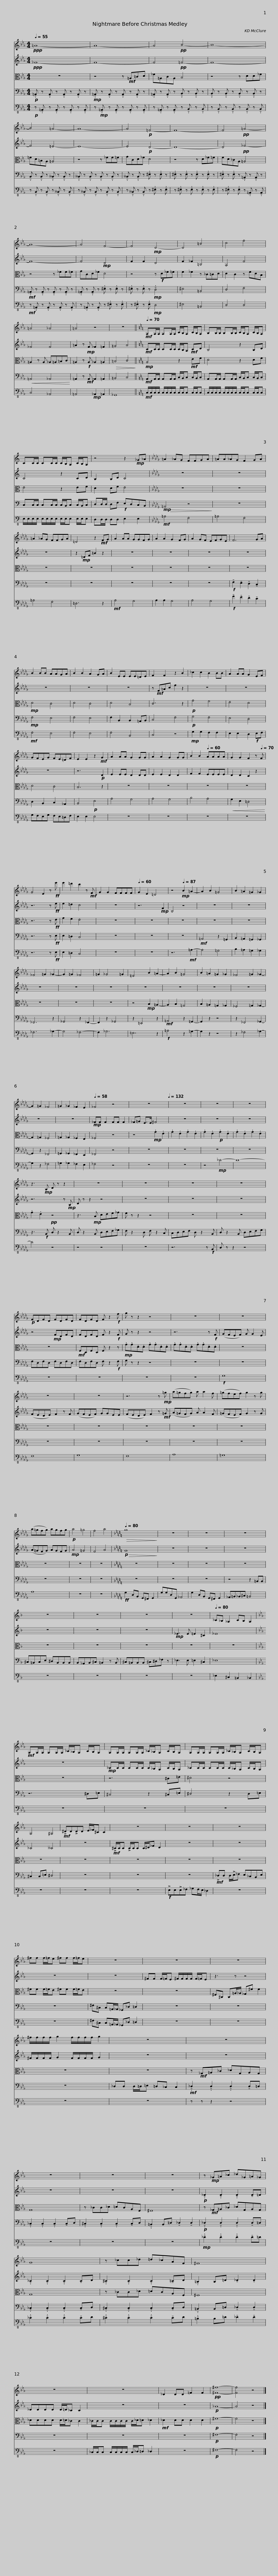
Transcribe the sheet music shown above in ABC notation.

X:1
%%score 1 2 3 4 5
L:1/8
Q:1/4=55
M:4/4
I:linebreak $
K:Eb
V:1 treble
V:2 treble
V:3 alto
V:4 bass
V:5 bass-8
V:1
!ppp! =A8- | A8- | A4!pp! B4- |$ B8- | B4 =A4- | %5
 A8- |$ A4!p! =F4- | F8- | F4!pp! =A4- |$ A8- | %10
 A4 F4- | F4!mp! D4- | D4 =B4 |$ c4 f4 | =A4 _A4 | %15
 =A4 z4 | z8 ||$[K:C][Q:1/4=70]!mf! A,A,/A,/ A,A,/A,/ C/B,/A, C/B,/A, | B,B,/B,/ B,B,/B,/ C/B,/A, C/B,/A, |$ CC/C/ CC/C/ C/B,/A, C/B,/A, | %20
 z4 z2!mp! _G_A |[K:Db] =A2 _AG FFGA | =AA_AG F2 GA |$ =A2 _AG FFGA | =D4 z2!mf! FG | %25
 A2 AA GGFG | A2 A2 G2 FG | A2 GF EFGE | F6 GA |$ B2 BB AAGA | %30
 B2 B2 A2 GA | B2 EE EE=DE | F2 F2 z2 B2 | _c2 c2 B2 BB | A2 AA G2 EF |$ %35
 GFEG FE=DF | E2 E2 z2!mf! G2 | A2 AA G2 GG | A2 A2 G2 GG | B2 B2[Q:1/4=60] AAAA | %40
 G2 G2 F2 z[Q:1/4=70] F | G4 E2 z!ff! e' |$ e'2 =d'2 c'2 z!mf! F | G2 G2 FFFF |[Q:1/4=60] G2 E2 =D4 | %45
 z4[Q:1/4=87]!mp! B2 =A2- | A2 B2 =G4 | B2 =A2 =G2 _G2 | _F4 =G2 _G2- |$ G2 =G2 _F4 | %50
 =G2 _G4 =G2 | =E4 B2 =A2- | A2 B2 =G4 | B2 =A2 =G2 _G2 | _F4 =G2 _G2- | %55
 G2 =G2 _F4 |$ =G2 _G2 _F2 E2 |[Q:1/4=58] _F4 z4 | z8[Q:1/4=132] | z8 | %60
 z8 | z8 |$ z3!mp! B, D z z2 | z8 | z8 | %65
 z8 | z8 |$!p! FDFD FDFD | FDFD F z2!f! f | g z z2 z4 | %70
 z8 | z8 |$ z8 | z8 | z6 z!mp! =g | %75
 (a=gfg) a a2 f | (=gfef) g2 z g |$ (a=gfg) agfg |!p! a4 =g4 | f4 a4 | %80
[K:F][Q:1/4=80]!>(! g8!>)! | z8 | z8 |$ z8 | z8 | %85
 z8 | z8 |$ z8 |[Q:1/4=80] _C_B, _A,2 CB, A,2 |[K:Eb]!mf! A,A,/A,/ A,A,/A,/ _C/_B,/A, C/B,/A, |$ %90
 A,A,/A,/ A,A,/A,/ _C/_B,/A, C/B,/A, | A,A,/A,/ A,A,/A,/ _C/_B,/A, C/B,/A, | A,4 ^A,4 |$!mf! !>!^DD!>!DD E/_F/^C C2 | z8 | %95
 z8 |$ z8 | ^ff f/=f/e ^ff f/=f/e | z8 |$ z8 | %100
 z8 | ^f/f/f/f/ g2 f/f/f/f/ g2 |$ z8 | z8 | z8 | %105
 z8 |$ z8 | z!mp! _G=A_c _d_G=A_G | G8 | z _cc_d =d_cAF |$ %110
 ^F8 | z8 | z8 | _D2 DD =F2 F2 |!pp! [^F^f]8- | %115
 [Ff]4 z4 |] %116
V:2
!ppp! _F8- | F8- | F4!pp! =F4- |$ F8- | F4 =E4- | %5
 E8- |$ E4!p! D4- | D8- | D4!pp! _F4- |$ F8- | %10
 F4!mp! D4 | F2 F2 D4 | F2 _F2 =B,4 |$ A,4 F4 | _F4 F4 | %15
 =A2 z!mp! F _F2 =F2 | =G4 A4 ||$[K:C]!mf! CC/C/ CC/C/ C/B,/A,!mf! CD | B,4 z2 B,D |$ C4 z2 CD | %20
 B,2 B,D C4 |[K:Db] z8 | z8 |$ z8 | z2!mp! =DF =B2 z2 | %25
 z8 | z8 | z8 | z8 |$ z8 | %30
 z8 | z8 | z!mf! F=Ac f2 z2 | z8 | z8 |$ %35
 z8 | z6!p! D2 | E2 EE D2 DD | E2 E2 D2 D2 | F2 F2 EEEE | %40
 D2 D2 C2 z2 | z6 z!ff! e |$ e2 =d2 c4 | z8 | z6!mp! F2 | %45
 B,4 z4 | z8 | z8 | z8 |$ z8 | %50
 z8 | z8 | z8 | z8 | z8 | %55
 z8 |$ z8 |!mp! _FF F2 FF F2 | _F=G E>E ^F4 | z8 | %60
 z8 | z8 |$ z6 z!mp! B, | D z z2 z4 | z8 | %65
 z8 | z8 |$ z4!mp! FDFD | FDFD F z2!f! F | G z z2 z4 | %70
 z6 z!f! F | (GFEF) G G2 E |$ (FEDE) F2 z F | (GFEF) GGEE | (FEDE) F2 z!mf! =G | %75
 (A=GFG) A A2 F | (=GFEF) G2 z G |$ (A=GFG) AGFG |!mp! A4 =G4 | F4 A4 | %80
[K:F]!p!!>(! G8!>)! | z8 | z8 |$ z8 | z8 | %85
 z8 | z8 |$!mp! _E3 E =E2 ^C2 | _E8 |[K:Eb] z8 |$ %90
!mp! _CC/C/ CC/C/ C/_B,/A, C/B,/A, | _CC/C/ CC/C/ C/_B,/A, C/B,/A, | _C4 __C4 |$ z8 |!mf! !>!^C/C/C !>!C/C/C C/^D/_F D2 | %95
 z8 |$ z8 | z8 | z8 |$ ^FF F/=F/E ^F/F/F/F/ F/=F/E | %100
 z3 z z4 | ^F/F/F/F/ G2 F/F/F/F/ G2 |$ z8 | z8 | z8 | %105
 z8 |$ z8 |!p! !tenuto!._D2 !tenuto!.D2 !tenuto!.D2 !tenuto!D=D | !tenuto!._C2 !tenuto!.C2 !tenuto!.C2 !tenuto!CD | !tenuto!.^C2 !tenuto!.C2 !tenuto!.C2 !tenuto!=CD |$ %110
 !tenuto!.=B,2 B,=D !tenuto!_D2 !tenuto!D2 | _DDDD D/=D/_C C2 | z8 | z8 |!p! _A8- | %115
 A4 z4 |] %116
V:3
 z8 | z4 z!mf! =A,=CD | _F=A,CA, B,4 |$ z4 z DD_F | =FD=B,A, =A,4 | %5
 z4 z _FF=F |$ GCD_F D4 | z4 z D_F=F | FD_CA, =A,4 |$ z4 z _FF=F | %10
 GCD_F D4 | z4 z!f! D_F=F | F2 _F2 z _C=CD |$ D2 C2 z FDB, | =A,2 z A, _A,=A,=B,C | %15
 =A,2 z!f! A, _A,2 =A,2 |!>(! =B,4 C4!>)! ||$[K:C]!mp! A,4 z2!mf! EF | D4 z2 DF |$ E4 z2 EF | %20
 D2 DF E4 |[K:Db] z8 | z8 |$ z8 | z8 | %25
 z8 | z8 | z8 | z8 |$!mp! D4 C4 | %30
 D4 C4 | D4 B,4 | C6 z2 |!p! G4 F4 | E4 D4 |$ %35
 D4 C4 | B,6 z2 | z8 | z8 | z8 | %40
 z8 | z6 z!ff! E |$ G2 F2 E4 | z8 | z8 | %45
 z8 | z8 | z8 | z8 |$ z8 | %50
 z8 | z4!mp! B,2 =A,2- | A,2 B,2 =G,4 | B,2 =A,2 =G,2 _G,2 | _F,4 =G,2 _G,2- | %55
 G,2 =G,2 _F,4 |$ =G,2 _G,2 _F,2 E,2 | _F,4 z4 | z4!mp! .G2 .E2 | .G2 .E2 .G2 .E2 | %60
 .G2 .E2!p! .G2 .E2 | .G2 .E2 .G2 .E2 |$ .G2 .E2!pp! z4 | z3!mp! B, DEF_G | F z z2 z4 | %65
 z8 | z8 |$ z8 |!mf! F,D,F,D, F, z2 z |!mp! .G.G.D.D .G.G.D.D | %70
 .G.G.D.D .G.G.D.D | z8 |$ z8 | z8 | z8 | %75
 z8 | z8 |$ z8 | z8 | z8 | %80
[K:F] z8 | z8 | z8 |$ z8 | z8 | %85
 z8 | z8 |$ z8 | z8 |[K:Eb] z8 |$ %90
 z6 ^C=E | ^D4 z4 | z8 |$ z8 | z8 | %95
 z8 |$ z8 | ^FF F/=F/E ^FF F/=F/E | z8 |$ z8 | %100
 ^F,^C, C,=A,/_A,/ _G,^F F2 | z8 |$ z8 | z!mf! _G,=A,_C _DG,A,G, | G,8 | %105
 z _CC_D =DCA,F, |$ ^F,8 | z!mf! _G,=A,_C _DG,A,G, | G,8 | z _CC_D =DCA,F, |$ %110
 ^F,8 | _DDDD D/=D/_C C2 | _C/C/C C/C/C/C/ C/_D/=D _D2 |!mf! _D2 DD D2 D2 |!p! ^F8- | %115
 F4 z4 |] %116
V:4
!p! !tenuto!.=A,, z !tenuto!.A,, z !tenuto!.A,, z !tenuto!.A,, z |!mp! !tenuto!.=A,, z !tenuto!.A,, z !tenuto!.A,, z !tenuto!.A,, z | !tenuto!.=A,, z !tenuto!.A,, z !tenuto!.B,, z !tenuto!.B,, z |$ !tenuto!.B,, z !tenuto!.B,, z !tenuto!.B,, z !tenuto!.B,, z | !tenuto!.B,, z !tenuto!.B,, z !tenuto!.__B,, z !tenuto!.B,, z | %5
 !tenuto!.__B,, z !tenuto!.B,, z !tenuto!.B,, z !tenuto!.B,, z |$ !tenuto!.__B,, z !tenuto!.B,, z !tenuto!.^E, z !tenuto!.E, z | !tenuto!.^E, z !tenuto!.E, z !tenuto!.E, z !tenuto!.E, z | !tenuto!.^E, z !tenuto!.E, z !tenuto!.=A,, z !tenuto!.A,, z |$!mf! !tenuto!.=A,, z !tenuto!.A,, z !tenuto!.A,, z !tenuto!.A,, z | %10
 !tenuto!.=A,, z !tenuto!.A,, z !tenuto!.^E, z !tenuto!.E, z | !tenuto!.^E, z !tenuto!.E, z!mp! !tenuto!.D,4 | ^E,4 =B,,4 |$ D,4 F,4 |!<(! =A,,4 _A,,4!<)! | %15
 =A,,2 z!mf! A,, _A,,2 =A,,2 | =B,,4 C,4 ||$[K:C]!mf! A,,A,,/A,,/ A,,A,,/A,,/ C,/B,,/C, C,/B,,/C, | A,,A,,/A,,/ A,,A,,/A,,/ C,/B,,/C, C,/B,,/C, |$ C,C,/C,/ C,C,/C,/ C,/B,,/C, C,/B,,/C, | %20
 D,D,/D,/ D,F,!f! E,D,C,B,, |[K:Db]!mp!!>(! =A,,4 z4!>)! | z8 |$ z8 | z8 | %25
 z8 | z8 | z8 |!f! !tenuto!F,2 !tenuto!E,2 !tenuto!D,2 !tenuto!C,2 |$!mp! F,4 E,4 | %30
 F,4 E,4 | F,2 B,,2 B,,2 =A,,B,, | C,4 F,4 |!p! G,4 F,4 | E,4 D,4 |$ %35
 D,2 B,,2 C,2 _A,,2 | B,,4!p! E,4 | A,4 G,4 | A,4 G,4 | B,4 A,4 | %40
!<(! G,2 E,2 =D,4!<)! | z6 z!ff! E, |$ E,2 =D,2 C,4 | z8 | z8 | %45
 z8 |!mf! =A,,4 z2 =G,,2 | B,,2 =A,,2 =G,,2 _G,,2 | _F,,6 z2 |$ _G,,4 z2 _F,,2- | %50
 F,,2 z2 _G,,4 | z2 =E,,4 z2 |!mf! =A,,4 z2 =G,,2- | G,,2 z2 z4 | z2 _F,,4 _G,,2- | %55
 G,,2 z2 _F,,4 |$ =G,,2 _G,,2 _F,,2 E,,2 | _F,,4 z4 | z8 | z8 | %60
 z8 | z8 |$ z3!f! B,, D, z2 B,, | D, z2 B,, D,E,F,_G, | F, z2 D, F, z2 C, | %65
 C,D,E,F, D, z2 B,, | D, z2 B,, D,E,F,G, |$ F,D,F,D, F,D,F,D, | F,D,F,D, F, z2!f! F, | G, z z2 z4 | %70
 z8 | z8 |$ z8 | z8 | z8 | %75
 z8 | z8 |$ z8 | z8 | z8 | %80
[K:F] z8 | z8 | z8 |$ z4 z2 =B,,B,, | ^C,=B,,C,E, ^D,B,,B,,B,, | %85
 B,,_A,,B,,^C, =B,,2 z B,, | ^C,=B,,B,,B,, ^C,^D,_F, z |$ _E,3 E, =E,2 ^C,2 | _E,8 |[K:Eb] z6 ^D,=E, |$ %90
 ^C,4 z2 ^C,=E, | ^D,4 z2 D,=E, | ^C,2 C,=E, ^D,4 |$ z8 | z8 | %95
 z8 |$!mf! !>!_D,D, D,/!>!E,/_F, E,_C,B,,E, | z8 | ^F,^C, C,=A,,/_A,,/ _G,,_D, =D,2 |$ z8 | %100
 z8 | z8 |$ _D,D, D,/=D,/=E, =D,_C, C,2 |!mf! !tenuto!._D,2 !tenuto!.D,2 !tenuto!.D,2 !tenuto!D,=D, | !tenuto!._C,2 !tenuto!.C,2 !tenuto!.C,2 !tenuto!C,D, | %105
 !tenuto!.^C,2 !tenuto!.C,2 !tenuto!.C,2 !tenuto!C,D, |$ !tenuto!.=B,,2 B,,=D, !tenuto!_D,2 !tenuto!D,2 |!p! !tenuto!._D,2 !tenuto!.D,2 !tenuto!.D,2 !tenuto!D,=D, | !tenuto!._C,2 !tenuto!.C,2 !tenuto!.C,2 !tenuto!C,D, | !tenuto!.^C,2 !tenuto!.C,2 !tenuto!.C,2 !tenuto!C,D, |$ %110
 !tenuto!.=B,,2 B,,=D, !tenuto!_D,2 !tenuto!D,2 | z8 | z8 | z8 |!p! ^F,8- | %115
 F,4 z4 |] %116
V:5
!p! z !tenuto!.=A,, z !tenuto!.A,, z !tenuto!.A,, z !tenuto!.A,, | z!mp! !tenuto!.=A,, z !tenuto!.A,, z !tenuto!.A,, z !tenuto!.A,, | z !tenuto!.=A,, z !tenuto!.A,, z !tenuto!.B,, z !tenuto!.B,, |$ z !tenuto!.B,, z !tenuto!.B,, z !tenuto!.B,, z !tenuto!.B,, | z !tenuto!.B,, z !tenuto!.B,, z !tenuto!.__B,, z !tenuto!.B,, | %5
 z !tenuto!.__B,, z !tenuto!.B,, z !tenuto!.B,, z !tenuto!.B,, |$ z !tenuto!.__B,, z !tenuto!.B,, z !tenuto!.^E, z !tenuto!.E, | z !tenuto!.^E, z !tenuto!.E, z !tenuto!.E, z !tenuto!.E, | z !tenuto!.^E, z !tenuto!.E, z !tenuto!.=A,, z !tenuto!.A,, |$!mf! z !tenuto!.=A,, z !tenuto!.A,, z !tenuto!.A,, z !tenuto!.A,, | %10
 z !tenuto!.=A,, z !tenuto!.A,, z !tenuto!.^E, z !tenuto!.E, | z !tenuto!.^E, z !tenuto!.E,!mp! D,4 | ^E,4 =B,,4 |$ D,4 D,4 | C,4 _A,,4 | %15
 =A,,4!mp! _A,,2 =A,,2 | _G,,8 ||$[K:C]!mf! C,/C,/C,/C,/ C,/C,/C,/C,/ C,/C,/C, C,/C,/C, | C,/C,/C,/C,/ C,/C,/C,/C,/ C,/C,/C, C,/C,/C, |$ E,/E,/E,/E,/ E,/E,/E,/E,/ E,/E,/E, E,/E,/E, | %20
 D,D,/D,/ D,D, E,2 E,2 |[K:Db]!mf! =A,4 F,4 | =A,4 F,4 |$ =A,4 F,4 | =D,6 z2 | %25
!mf! A,4 G,4 | A,2 A,2 G,4 | A,4 G,4 |!f! !tenuto!F2 !tenuto!E2 !tenuto!D2 !tenuto!C2 |$!mf! F,4 E,4 | %30
 F,4 E,4 | F,4 B,,4 | C,4 z4 |!mp! G,2 G,2 F,2 F,2 | E,2 E,2 D,2!f! E,F, |$ %35
 G,F,E,G, F,E,=D,F, | E,2 E,2 E,4 | z8 | z8 | z8 | %40
 z8 | z6 z!ff! E, |$ E,2 =D,2 C,4 | z8 | z8 | %45
 z6!mf! =A,2- | A,4 =G,4 | B,2 =A,2 =G,2 _G,2 | _F,6 _G,2- |$ G,4 _F,4- | %50
 F,2 _G,6 | =E,6 z2 |!f! =A,4 z2 =G,2- | G,2 z2 z4 | z2 _F,4 _G,2- | %55
 G,2 z2 _F,4 |$ =G,2 _G,2 _F,2 E,2 | _F,4 z4 | z8 | z8 | %60
 z4!mp! _D4- | D8- |$ D4 z4 | z4 z4 | z8 | %65
 z6 z!f! B,, | D, z z2 z4 |$ z8 | z8 | z8 | %70
 z8 |!f! G,8 |$ F,8 | G,8 | F,8 | %75
 A,8 | =G,8 |$ A,8 | z8 | z8 | %80
[K:F]!ff! G,2 D,B,, G,,^F,, G,,2 | G,G,D,G,, _A,,4 | G,2 D,B,, G,,^F,, G,,2 |$ _A,,=B,,_B,,^C, =B,,4 | z8 | %85
 z8 | z8 |$ z8 | _E,2 ^C,2 =B,,2 _B,,2 |[K:Eb] z8 |$ %90
 z8 | z8 | z8 |$ z8 | z8 | %95
!f! !>!E,E,!>!E,_F, _G,F,/E,/ _D,2 |$ z8 | z8 | ^F,^C, C,=A,,/_A,,/ _G,,_D, =D,2 |$ z8 | %100
 z8 | z8 |$ z8 | z z z2 z4 | z8 | %105
 z8 |$ z8 |!mp! !tenuto!._D2 !tenuto!.D2 !tenuto!.D2 !tenuto!D=D | !tenuto!._C2 !tenuto!.C2 !tenuto!.C2 !tenuto!CD | !tenuto!.^C2 !tenuto!.C2 !tenuto!.C2 !tenuto!CD |$ %110
 !tenuto!.=B,2 B,=D !tenuto!_D2 !tenuto!D2 | z8 | _C,/C,/C, C,/C,/C,/C,/ C,/_D,/=D, _D,2 | z8 |!p! ^F,8- | %115
 F,4 z4 |] %116
